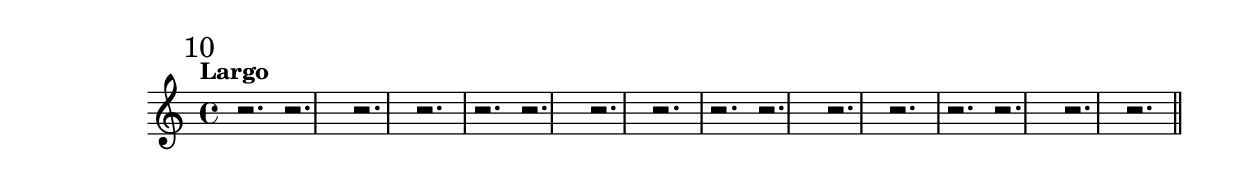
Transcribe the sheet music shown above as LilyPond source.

%%  decimo_flauto.ly
%%  Copyright (c) 2011 Benjamin Coudrin <benjamin.coudrin@gmail.com>
%%                All Rights Reserved
%%
%%  Copyleft :
%%  This program is free software. It comes without any warranty, to
%%  the extent permitted by applicable law. You can redistribute it
%%  and/or modify it under the terms of the Do What The Fuck You Want
%%  To Public License, Version 2, as published by Sam Hocevar. See
%%  http://sam.zoy.org/wtfpl/COPYING for more details.

\relative c'' {
  \mark \markup "10"
  \tempo "Largo"
  r2.
  r2.
  r2.
  r2.
  r2.
  r2.
  r2.
  r2. 
  r2.
  r2.
  r2.
  r2.
  r2.
  r2.
  r2.
  r2. 
  
  \bar "||"
}